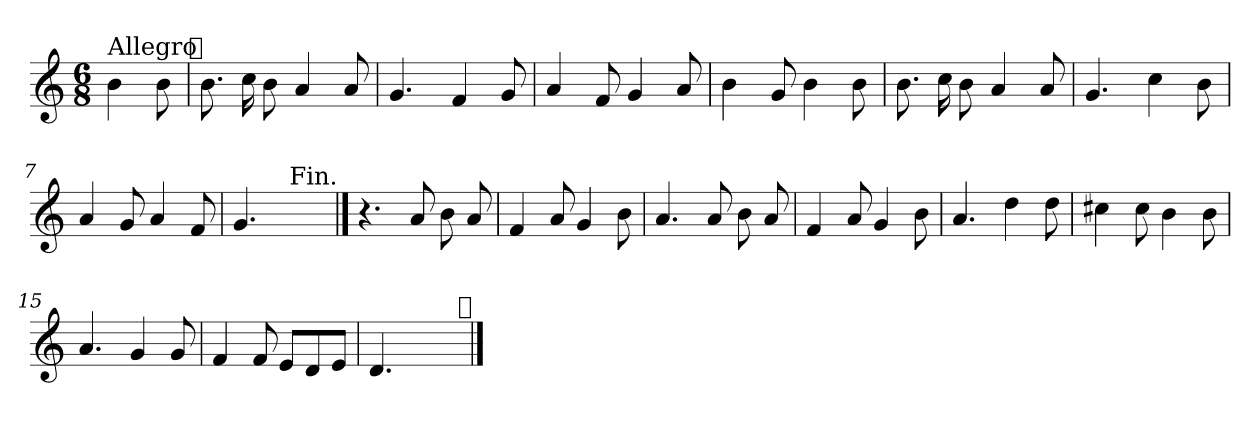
**kern
*part1
*staff1
*clefG2
*k[]
*C:
*M6/8
=
!LO:TX:a:t=Allegro
4b\
8b\
!LO:TX:a:t=𝄋
=1
8.b\
16cc\
8b\
4a/
8a/
=2
4.g/
4f/
8g/
=3
4a/
8f/
4g/
8a/
=4
4b\
8g/
4b\
8b\
=5
8.b\
16cc\
8b\
4a/
8a/
=6
4.g/
4cc\
8b\
!!LO:LB:g=z
=7
4a/
8g/
4a/
8f/
=8
4.g/
4.ryy
!LO:TX:a:rj:t=Fin.
==9
4.r
8a/
8b\
8a/
=10
4f/
8a/
4g/
8b\
=11
4.a/
8a/
8b\
8a/
=12
4f/
8a/
4g/
8b\
=13
4.a/
4dd\
8dd\
!!LO:LB:g=z
=14
4cc#X\
8cc#\
4b\
8b\
=15
4.a/
4g/
8g/
=16
4f/
8f/
8e/L
8d/
8e/J
=17
4.d/
4.ryy
!LO:TX:a:t=𝄋
==
*-
